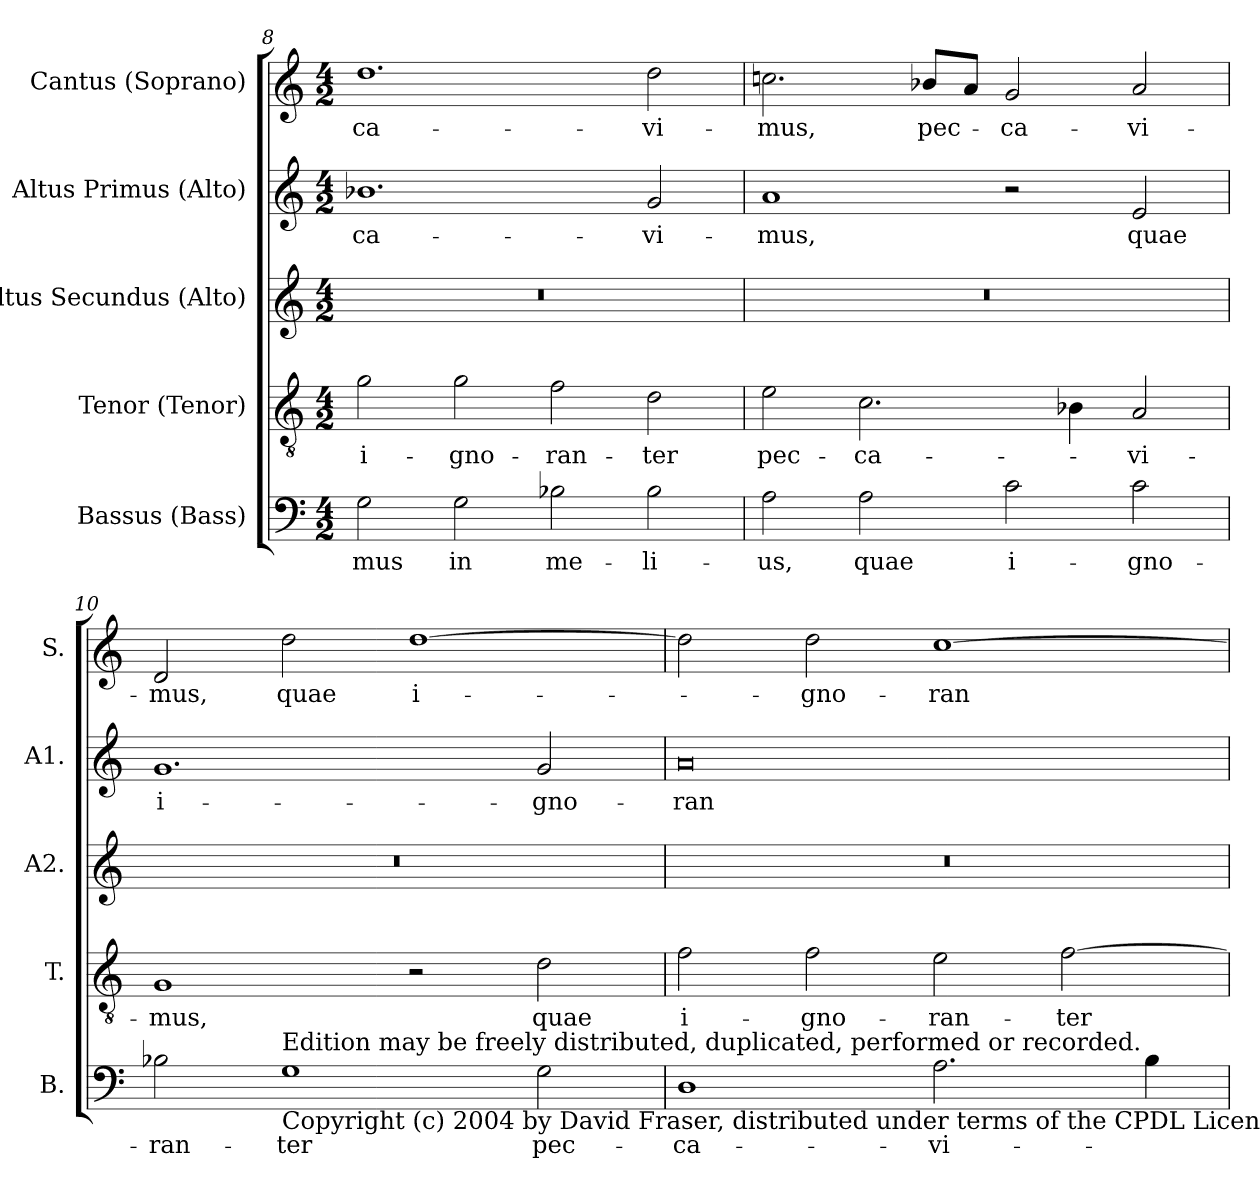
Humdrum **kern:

**kern	**text	**kern	**text	**kern	**kern	**text	**kern	**text
*part5	*part5	*part4	*part4	*part3	*part2	*part2	*part1	*part1
*staff5	*staff5	*staff4	*staff4	*staff3	*staff2	*staff2	*staff1	*staff1
*I"Bassus (Bass)	*	*I"Tenor (Tenor)	*	*I"Altus Secundus (Alto)	*I"Altus Primus (Alto)	*	*I"Cantus (Soprano)	*
*I'B.	*	*I'T.	*	*I'A2.	*I'A1.	*	*I'S.	*
*clefF4	*	*clefGv2	*	*clefG2	*clefG2	*	*clefG2	*
*	*	*ITrd7c12	*	*	*	*	*	*
*k[]	*	*k[]	*	*k[]	*k[]	*	*k[]	*
*C:	*	*C:	*	*C:	*C:	*	*C:	*
*M4/2	*	*M4/2	*	*M4/2	*M4/2	*	*M4/2	*
=8	=8	=8	=8	=8	=8	=8	=8	=8
!	!LO:LY:b:color=#000000	!	!	!	!	!	!	!
!	!	!	!LO:LY:b:color=#000000	!LO:N:vis=1	!	!	!	!
!	!	!	!	!	!	!LO:LY:b:color=#000000	!	!
!	!	!	!	!	!	!	!	!LO:LY:b:color=#000000
2Gi\	-mus	2Gi\	i-	0r	1.b-Xi	-ca-	1.ddi	-ca-
!	!LO:LY:b:color=#000000	!	!	!	!	!	!	!
!	!	!	!LO:LY:b:color=#000000	!	!	!	!	!
2Gi\	in	2Gi\	-gno-	.	.	.	.	.
!	!LO:LY:b:color=#000000	!	!	!	!	!	!	!
!	!	!	!LO:LY:b:color=#000000	!	!	!	!	!
2B-Xi\	me-	2Fi\	-ran-	.	.	.	.	.
!	!LO:LY:b:color=#000000	!	!	!	!	!	!	!
!	!	!	!LO:LY:b:color=#000000	!	!	!	!	!
!	!	!	!	!	!	!LO:LY:b:color=#000000	!	!
!	!	!	!	!	!	!	!	!LO:LY:b:color=#000000
2B-i\	-li-	2Di\	-ter	.	2gi/	-vi-	2ddi\	-vi-
=9	=9	=9	=9	=9	=9	=9	=9	=9
!	!LO:LY:b:color=#000000	!	!	!	!	!	!	!
!	!	!	!LO:LY:b:color=#000000	!LO:N:vis=1	!	!	!	!
!	!	!	!	!	!	!LO:LY:b:color=#000000	!	!
!	!	!	!	!	!	!	!	!LO:LY:b:color=#000000
2Ai\	-us,	2Ei\	pec-	0r	1ai	-mus,	2.ccni\	-mus,
!	!LO:LY:b:color=#000000	!	!	!	!	!	!	!
!	!	!	!LO:LY:b:color=#000000	!	!	!	!	!
2Ai\	quae	2.Ci\	-ca-	.	.	.	.	.
!	!	!	!	!	!	!	!	!LO:LY:b:color=#000000
.	.	.	.	.	.	.	8b-Xi/L	pec-
.	.	.	.	.	.	.	8ai/J	.
!	!LO:LY:b:color=#000000	!	!	!	!	!	!	!
!	!	!	!	!	!	!	!	!LO:LY:b:color=#000000
2ci\	i-	.	.	.	2r	.	2gi/	-ca-
.	.	4BB-Xi\	.	.	.	.	.	.
!	!LO:LY:b:color=#000000	!	!	!	!	!	!	!
!	!	!	!LO:LY:b:color=#000000	!	!	!	!	!
!	!	!	!	!	!	!LO:LY:b:color=#000000	!	!
!	!	!	!	!	!	!	!	!LO:LY:b:color=#000000
2ci\	-gno-	2AAi/	-vi-	.	2ei/	quae	2ai/	-vi-
!!LO:LB:g=z
=10	=10	=10	=10	=10	=10	=10	=10	=10
!	!LO:LY:b:color=#000000	!	!	!	!	!	!	!
!	!	!	!LO:LY:b:color=#000000	!LO:N:vis=1	!	!	!	!
!	!	!	!	!	!	!LO:LY:b:color=#000000	!	!
!	!	!	!	!	!	!	!	!LO:LY:b:color=#000000
2B-Xi\	-ran-	1GGi	-mus,	0r	1.gi	i-	2di/	-mus,
!	!LO:LY:b:color=#000000	!	!	!	!	!	!	!
!LO:TX:b:t=Copyright (c) 2004 by David Fraser, distributed under terms of the CPDL Licence (http&colon;//www.cpdl.org).	!	!	!	!	!	!	!	!
!LO:TX:t=Edition may be freely distributed, duplicated, performed or recorded.	!	!	!	!	!	!	!	!
!	!	!	!	!	!	!	!	!LO:LY:b:color=#000000
1Gi	-ter	.	.	.	.	.	2ddi\	quae
!	!	!	!	!	!	!	!	!LO:LY:b:color=#000000
.	.	2r	.	.	.	.	[1ddi	i-
!	!LO:LY:b:color=#000000	!	!	!	!	!	!	!
!	!	!	!LO:LY:b:color=#000000	!	!	!	!	!
!	!	!	!	!	!	!LO:LY:b:color=#000000	!	!
2Gi\	pec-	2Di\	quae	.	2gi/	-gno-	.	.
=11	=11	=11	=11	=11	=11	=11	=11	=11
!	!LO:LY:b:color=#000000	!	!	!	!	!	!	!
!	!	!	!LO:LY:b:color=#000000	!LO:N:vis=1	!	!	!	!
!	!	!	!	!	!	!LO:LY:b:color=#000000	!	!
1Di	-ca-	2Fi\	i-	0r	0ai	-ran-	2ddi\]	.
!	!	!	!LO:LY:b:color=#000000	!	!	!	!	!
!	!	!	!	!	!	!	!	!LO:LY:b:color=#000000
.	.	2Fi\	-gno-	.	.	.	2ddi\	-gno-
!	!LO:LY:b:color=#000000	!	!	!	!	!	!	!
!	!	!	!LO:LY:b:color=#000000	!	!	!	!	!
!	!	!	!	!	!	!	!	!LO:LY:b:color=#000000
2.Ai\	-vi-	2Ei\	-ran-	.	.	.	[1cci	-ran-
!	!	!	!LO:LY:b:color=#000000	!	!	!	!	!
.	.	[2Fi\	-ter	.	.	.	.	.
4Bi\	.	.	.	.	.	.	.	.
=	=	=	=	=	=	=	=	=
*-	*-	*-	*-	*-	*-	*-	*-	*-
